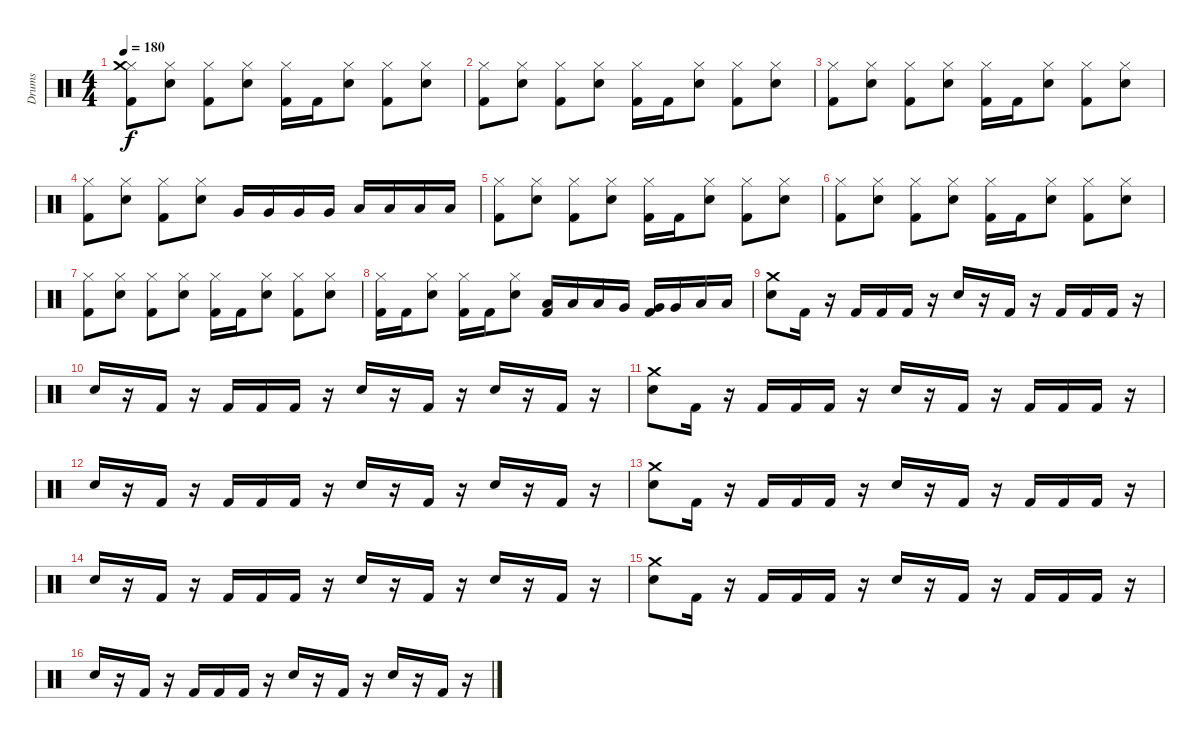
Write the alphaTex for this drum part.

\track ("Drums" "Drums") {instrument percussion}
\staff {score}
\articulation defaults
\ts (4 4)
\tempo 180
\clef neutral
\ks c
("Kick (hit) 2" "Hi-Hat (closed)" "Crash medium (hit)").8{dy f} ("Snare (hit) 2" "Hi-Hat (closed)").8 ("Kick (hit) 2" "Hi-Hat (closed)").8 ("Snare (hit) 2" "Hi-Hat (closed)").8 ("Kick (hit) 2" "Hi-Hat (closed)").16 "Kick (hit) 2".16 ("Snare (hit) 2" "Hi-Hat (closed)").8 ("Kick (hit) 2" "Hi-Hat (closed)").8 ("Snare (hit) 2" "Hi-Hat (closed)").8 |
("Kick (hit) 2" "Hi-Hat (closed)").8 ("Snare (hit) 2" "Hi-Hat (closed)").8 ("Kick (hit) 2" "Hi-Hat (closed)").8 ("Snare (hit) 2" "Hi-Hat (closed)").8 ("Kick (hit) 2" "Hi-Hat (closed)").16 "Kick (hit) 2".16 ("Snare (hit) 2" "Hi-Hat (closed)").8 ("Kick (hit) 2" "Hi-Hat (closed)").8 ("Snare (hit) 2" "Hi-Hat (closed)").8 |
("Kick (hit) 2" "Hi-Hat (closed)").8 ("Snare (hit) 2" "Hi-Hat (closed)").8 ("Kick (hit) 2" "Hi-Hat (closed)").8 ("Snare (hit) 2" "Hi-Hat (closed)").8 ("Kick (hit) 2" "Hi-Hat (closed)").16 "Kick (hit) 2".16 ("Snare (hit) 2" "Hi-Hat (closed)").8 ("Kick (hit) 2" "Hi-Hat (closed)").8 ("Snare (hit) 2" "Hi-Hat (closed)").8 |
("Kick (hit) 2" "Hi-Hat (closed)").8 ("Snare (hit) 2" "Hi-Hat (closed)").8 ("Kick (hit) 2" "Hi-Hat (closed)").8 ("Electric Snare (hit)" "Hi-Hat (closed)").8 "Very Low Tom (hit)".16 "Very Low Tom (hit)".16 "Very Low Tom (hit)".16 "Very Low Tom (hit)".16 "Low Floor Tom (hit)".16 "Low Floor Tom (hit)".16 "Low Floor Tom (hit)".16 "Low Floor Tom (hit)".16 |
("Kick (hit) 2" "Hi-Hat (closed)").8 ("Snare (hit) 2" "Hi-Hat (closed)").8 ("Kick (hit) 2" "Hi-Hat (closed)").8 ("Snare (hit) 2" "Hi-Hat (closed)").8 ("Kick (hit) 2" "Hi-Hat (closed)").16 "Kick (hit) 2".16 ("Snare (hit) 2" "Hi-Hat (closed)").8 ("Kick (hit) 2" "Hi-Hat (closed)").8 ("Snare (hit) 2" "Hi-Hat (closed)").8 |
("Kick (hit) 2" "Hi-Hat (closed)").8 ("Snare (hit) 2" "Hi-Hat (closed)").8 ("Kick (hit) 2" "Hi-Hat (closed)").8 ("Snare (hit) 2" "Hi-Hat (closed)").8 ("Kick (hit) 2" "Hi-Hat (closed)").16 "Kick (hit) 2".16 ("Snare (hit) 2" "Hi-Hat (closed)").8 ("Kick (hit) 2" "Hi-Hat (closed)").8 ("Snare (hit) 2" "Hi-Hat (closed)").8 |
("Kick (hit) 2" "Hi-Hat (closed)").8 ("Snare (hit) 2" "Hi-Hat (closed)").8 ("Kick (hit) 2" "Hi-Hat (closed)").8 ("Snare (hit) 2" "Hi-Hat (closed)").8 ("Kick (hit) 2" "Hi-Hat (closed)").16 "Kick (hit) 2".16 ("Snare (hit) 2" "Hi-Hat (closed)").8 ("Kick (hit) 2" "Hi-Hat (closed)").8 ("Snare (hit) 2" "Hi-Hat (closed)").8 |
("Kick (hit) 2" "Hi-Hat (closed)").16 "Kick (hit) 2".16 ("Electric Snare (hit)" "Hi-Hat (closed)").8 ("Kick (hit) 2" "Hi-Hat (closed)").16 "Kick (hit) 2".16 ("Electric Snare (hit)" "Hi-Hat (closed)").8 ("Kick (hit) 2" "Low Tom (hit)").16 "Low Tom (hit)".16 "Low Tom (hit)".16 "Very Low Tom (hit)".16 ("Kick (hit) 2" "Very Low Tom (hit)").16 "Very Low Tom (hit)".16 "Low Floor Tom (hit)".16 "Low Floor Tom (hit)".16 |
("Snare (hit) 2" "Crash medium (hit)").8 "Kick (hit) 2".16 r.16 "Kick (hit) 2".16 "Kick (hit) 2".16 "Kick (hit) 2".16 r.16 "Snare (hit) 2".16 r.16 "Kick (hit) 2".16 r.16 "Kick (hit) 2".16 "Kick (hit) 2".16 "Kick (hit) 2".16 r.16 |
"Snare (hit) 2".16 r.16 "Kick (hit) 2".16 r.16 "Kick (hit) 2".16 "Kick (hit) 2".16 "Kick (hit) 2".16 r.16 "Snare (hit) 2".16 r.16 "Kick (hit) 2".16 r.16 "Snare (hit) 2".16 r.16 "Kick (hit) 2".16 r.16 |
("Snare (hit) 2" "Crash medium (hit)").8 "Kick (hit) 2".16 r.16 "Kick (hit) 2".16 "Kick (hit) 2".16 "Kick (hit) 2".16 r.16 "Snare (hit) 2".16 r.16 "Kick (hit) 2".16 r.16 "Kick (hit) 2".16 "Kick (hit) 2".16 "Kick (hit) 2".16 r.16 |
"Snare (hit) 2".16 r.16 "Kick (hit) 2".16 r.16 "Kick (hit) 2".16 "Kick (hit) 2".16 "Kick (hit) 2".16 r.16 "Snare (hit) 2".16 r.16 "Kick (hit) 2".16 r.16 "Snare (hit) 2".16 r.16 "Kick (hit) 2".16 r.16 |
("Snare (hit) 2" "Crash medium (hit)").8 "Kick (hit) 2".16 r.16 "Kick (hit) 2".16 "Kick (hit) 2".16 "Kick (hit) 2".16 r.16 "Snare (hit) 2".16 r.16 "Kick (hit) 2".16 r.16 "Kick (hit) 2".16 "Kick (hit) 2".16 "Kick (hit) 2".16 r.16 |
"Snare (hit) 2".16 r.16 "Kick (hit) 2".16 r.16 "Kick (hit) 2".16 "Kick (hit) 2".16 "Kick (hit) 2".16 r.16 "Snare (hit) 2".16 r.16 "Kick (hit) 2".16 r.16 "Snare (hit) 2".16 r.16 "Kick (hit) 2".16 r.16 |
("Snare (hit) 2" "Crash medium (hit)").8 "Kick (hit) 2".16 r.16 "Kick (hit) 2".16 "Kick (hit) 2".16 "Kick (hit) 2".16 r.16 "Snare (hit) 2".16 r.16 "Kick (hit) 2".16 r.16 "Kick (hit) 2".16 "Kick (hit) 2".16 "Kick (hit) 2".16 r.16 |
"Snare (hit) 2".16 r.16 "Kick (hit) 2".16 r.16 "Kick (hit) 2".16 "Kick (hit) 2".16 "Kick (hit) 2".16 r.16 "Snare (hit) 2".16 r.16 "Kick (hit) 2".16 r.16 "Snare (hit) 2".16 r.16 "Kick (hit) 2".16 r.16
